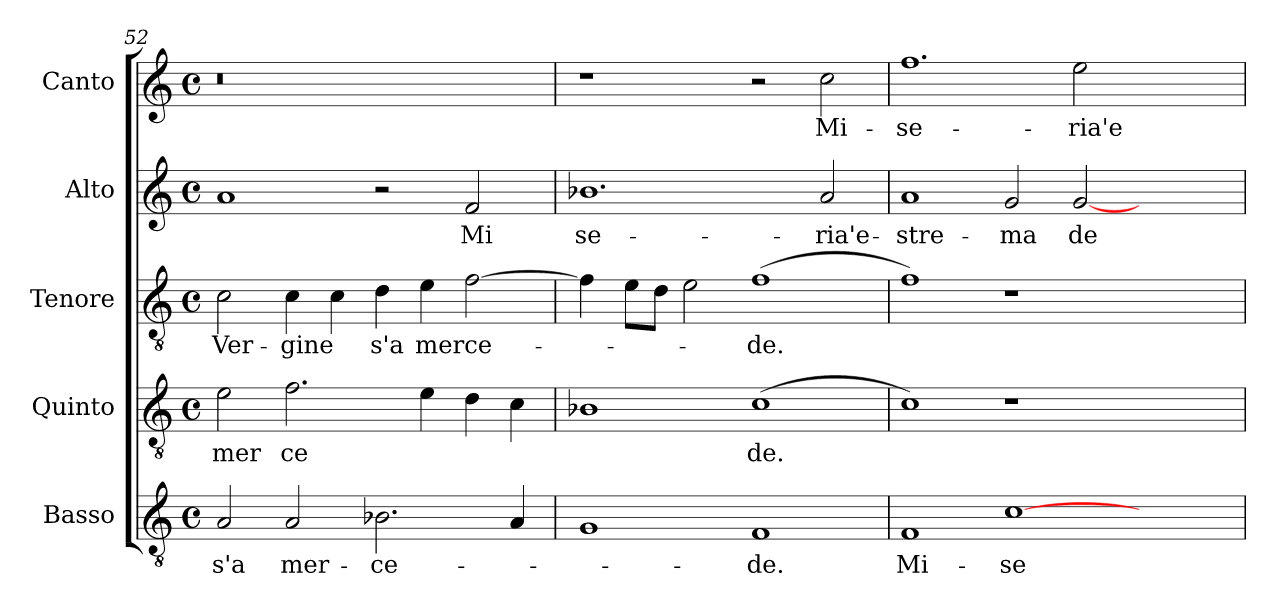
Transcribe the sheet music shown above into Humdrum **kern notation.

**kern	**text	**kern	**text	**kern	**text	**kern	**text	**kern	**text
*part5	*part5	*part4	*part4	*part3	*part3	*part2	*part2	*part1	*part1
*staff5	*staff5	*staff4	*staff4	*staff3	*staff3	*staff2	*staff2	*staff1	*staff1
*I"Basso	*	*I"Quinto	*	*I"Tenore	*	*I"Alto	*	*I"Canto	*
*clefGv2	*	*clefGv2	*	*clefGv2	*	*clefG2	*	*clefG2	*
*k[]	*	*	*	*	*	*	*	*	*
*C:	*	*	*	*	*	*	*	*	*
*M4/4	*	*M4/4	*	*M4/4	*	*M4/4	*	*M4/4	*
*met(c)	*	*met(c)	*	*met(c)	*	*met(c)	*	*met(c)	*
=52	=52	=52	=52	=52	=52	=52	=52	=52	=52
!	!LO:LY:b:cj	!	!LO:LY:b:cj	!	!LO:LY:b:cj	!	!	!	!
2A/	s'a	2e\	mer	2c\	Ver-	1a	.	0r	.
!	!LO:LY:b:cj	!	!LO:LY:b:cj	!	!LO:LY:b	!	!	!	!
2A/	mer-	2.f\	ce	4c\	-gine	.	.	.	.
.	.	.	.	4c\	.	.	.	.	.
!	!LO:LY:b:cj	!	!	!	!LO:LY:b:cj	!	!	!	!
2.B-\	-ce-	.	.	4d\	s'a	2r	.	.	.
!	!	!	!	!	!LO:LY:b:cj	!	!	!	!
.	.	4e\	.	4e\	merce-	.	.	.	.
!	!	!	!	!	!	!	!LO:LY:b:cj	!	!
.	.	4d\	.	[>2f\	.	2f/	Mi	.	.
4A/	.	4c\	.	.	.	.	.	.	.
!!LO:LB:g=z
=53	=53	=53	=53	=53	=53	=53	=53	=53	=53
!	!	!	!	!	!	!	!LO:LY:b:cj	!	!
1G	.	1B-X	.	4f\]	.	1.b-	se-	1r	.
.	.	.	.	8e\L	.	.	.	.	.
.	.	.	.	8d\J	.	.	.	.	.
.	.	.	.	2e\	.	.	.	.	.
!	!LO:LY:b:cj	!	!LO:LY:b:cj	!	!LO:LY:b:cj	!	!	!	!
1F	-de.	(>1c	de.	(>1f	-de.	.	.	2r	.
!	!	!	!	!	!	!	!LO:LY:b:cj	!	!LO:LY:b:cj
.	.	.	.	.	.	2a/	-ria'e-	2cc\	Mi-
=54	=54	=54	=54	=54	=54	=54	=54	=54	=54
!	!LO:LY:b:cj	!	!	!	!	!	!LO:LY:b:cj	!	!LO:LY:b:cj
1F	Mi-	1c)	.	1f)	.	1a	-stre-	1.ff	-se-
!	!LO:LY:b:cj	!LO:N:vis=1	!	!LO:N:vis=1	!	!	!LO:LY:b:cj	!	!
[>1c	-se-	0r	.	0r	.	2g/	-ma	.	.
!	!	!	!	!	!	!	!LO:LY:b:cj	!	!LO:LY:b:cj
.	.	.	.	.	.	[<2g/	de	2ee\	-ria'e-
1ryy	.	.	.	.	.	1ryy	.	1ryy	.
=	=	=	=	=	=	=	=	=	=
*-	*-	*-	*-	*-	*-	*-	*-	*-	*-
